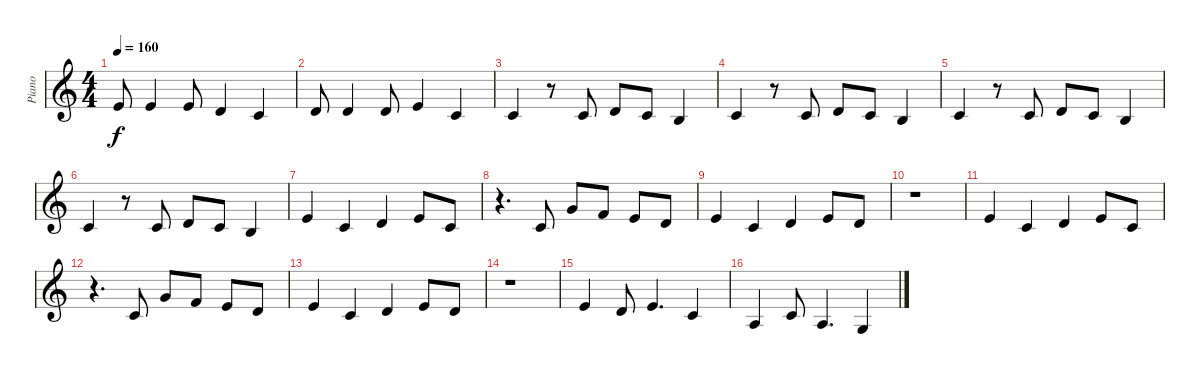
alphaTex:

\track ("Piano" "Piano") {instrument acousticgrandpiano}
\staff {score}
\tuning (E4 B3 G3 D3 A2 E2) {hide}
\ts (4 4)
\tempo 160
\clef g2
\ks c
0.1.8{dy f} 0.1.4 0.1.8 3.2.4 1.2.4 |
3.2.8 3.2.4 3.2.8 0.1.4 1.2.4 |
1.2.4 r.8 1.2.8 3.2.8 1.2.8 0.2.4 |
1.2.4 r.8 1.2.8 3.2.8 1.2.8 0.2.4 |
1.2.4 r.8 1.2.8 3.2.8 1.2.8 0.2.4 |
1.2.4 r.8 1.2.8 3.2.8 1.2.8 0.2.4 |
0.1.4 1.2.4 3.2.4 0.1.8 1.2.8 |
r.4{d} 1.2.8 3.1.8 1.1.8 0.1.8 3.2.8 |
0.1.4 1.2.4 3.2.4 0.1.8 3.2.8 |
r.1 |
0.1.4 1.2.4 3.2.4 0.1.8 1.2.8 |
r.4{d} 1.2.8 3.1.8 1.1.8 0.1.8 3.2.8 |
0.1.4 1.2.4 3.2.4 0.1.8 3.2.8 |
r.1 |
0.1.4 3.2.8 0.1.4{d} 1.2.4 |
2.3.4 1.2.8 2.3.4{d} 0.3.4
